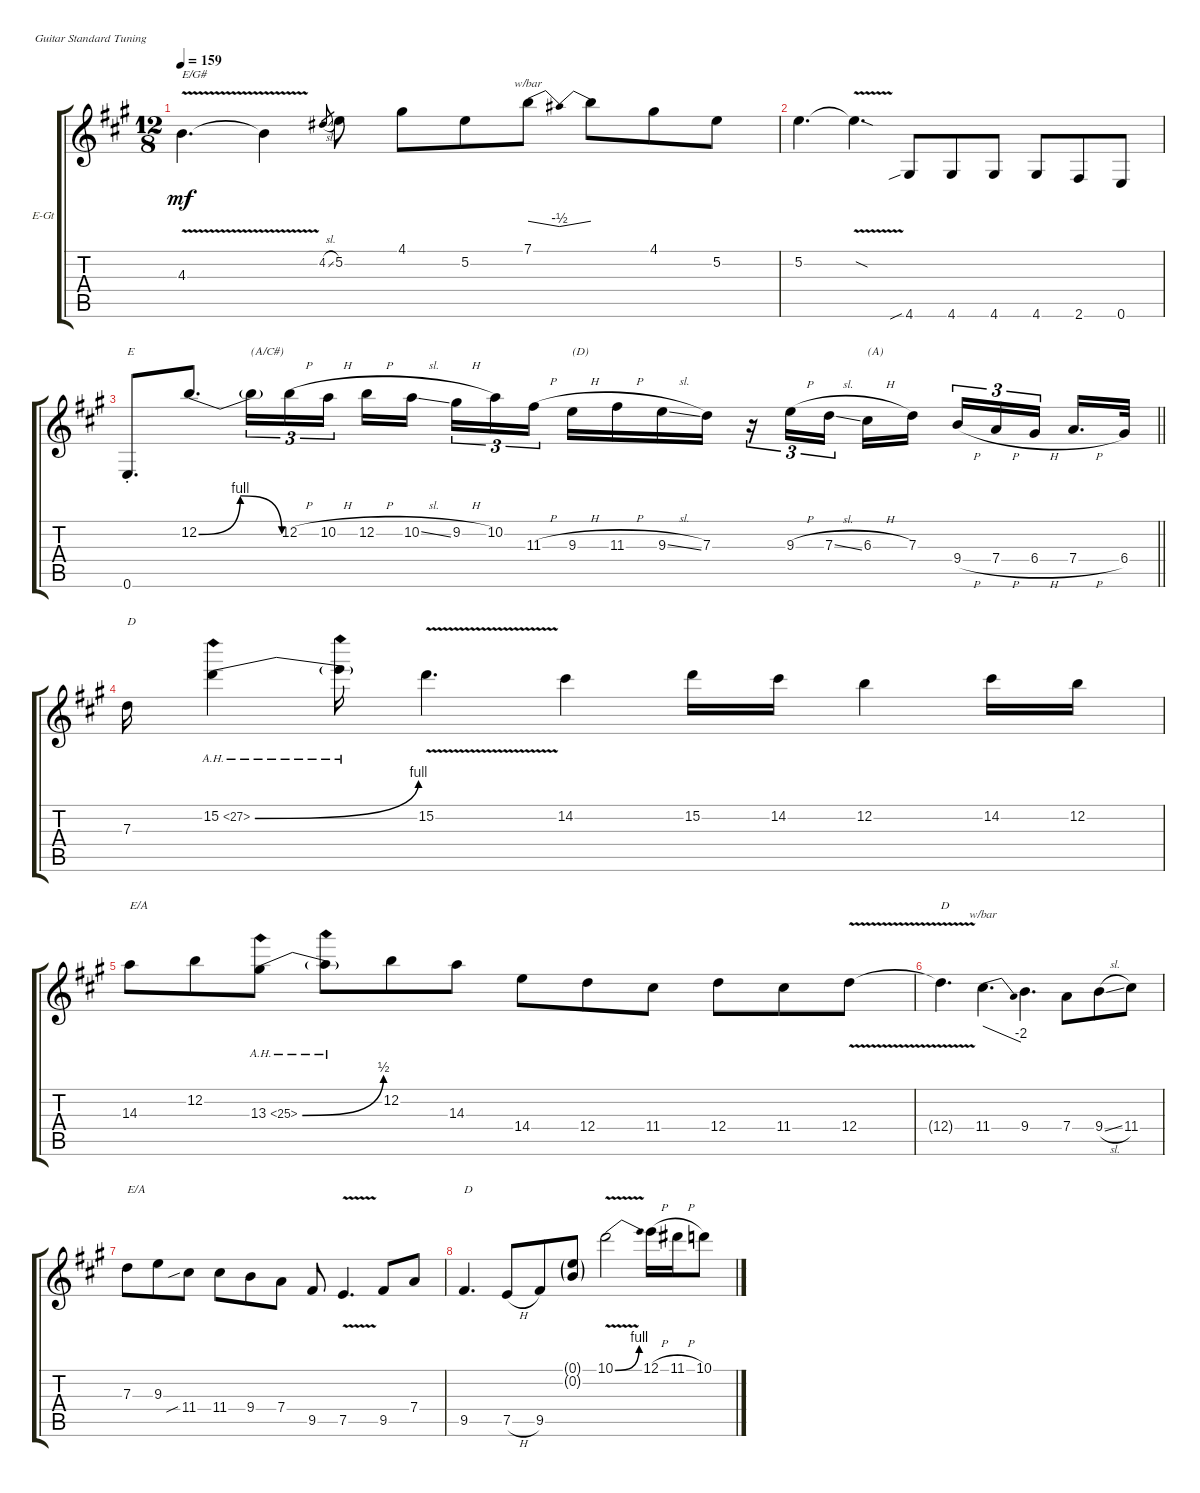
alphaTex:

\defaultSystemsLayout 4
\bracketExtendMode groupsimilarinstruments
\firstSystemTrackNameOrientation horizontal
\otherSystemsTrackNameOrientation horizontal
\track ("Electric Guitar" "E-Gt") {instrument distortionguitar}
\staff {score tabs}
\tuning (E4 B3 G3 D3 A2 E2)
\ts (12 8)
\tempo 159
\clef g2
\ks a
4.3{v}.4{d txt "E/G#" dy mf} 4.3{v t}.4 4.2{sl}.8{gr} 5.2.8 4.1.8 5.2.8 7.1.8{tbe (dip default 0 0 4.8 -2 12 -2 19.8 0)} 7.1{t}.8 4.1.8 5.2.8 |
5.2.4{d} 5.2{v sod t}.4{d} 4.6{sib}.8 4.6.8 4.6.8 4.6.8 2.6.8 0.6.8 |
\barLineRight lightlight
0.6{st}.8{d txt "E"} 12.2{be (bendrelease 0 0 10.2 4 29.4 4 49.8 0)}.8{d} 12.2{t}.16{tu (3 2) txt "(A/C#)"} 12.2{h}.16{tu (3 2)} 10.2{h}.16{tu (3 2)} 12.2{h}.16 10.2{sl}.16 9.2{h}.16{tu (3 2)} 10.2.16{tu (3 2)} 11.3{h}.16{tu (3 2)} 9.3{h}.16{txt "(D)"} 11.3{h}.16 9.3{sl}.16 7.3.16 r.16{tu (3 2)} 9.3{h}.16{tu (3 2)} 7.3{sl}.16{tu (3 2)} 6.3{h}.16{txt "(A)"} 7.3.16 9.4{h}.16{tu (3 2)} 7.4{h}.16{tu (3 2)} 6.4{h}.16{tu (3 2)} 7.4{h}.16{d} 6.4.32 |
7.3.16{txt "D"} 15.2{be (bend 0 0 31.2 4) ah 12}.4 15.2{ah 12 t}.16 15.2{v}.4{d} 14.2.4 15.2.16 14.2.16 12.2.4 14.2.16 12.2.16 |
14.3.8{txt "E/A"} 12.2.8 13.3{be (bend 0 0 22.2 2) ah 12}.8 13.3{ah 12 t}.8 12.2.8 14.3.8 14.4.8 12.4.8 11.4.8 12.4.8 11.4.8 12.4{v}.8 |
12.4{v t}.4{d txt "D"} 11.4.4{d tbe (dive default 0 0 60 -8)} 9.4.4{d} 7.4.8 9.4{sl}.8 11.4.8 |
7.3.8{txt "E/A"} 9.3.8 11.4{sib}.8 11.4.8 9.4.8 7.4.8 9.5.8 7.5{v}.4{d} 9.5.8 7.4.8 |
9.5.4{d txt "D"} 7.5{h}.8 9.5.8 (0.2{g} 0.1{g}).8 10.1{be (bend 0 0 19.2 4) v}.2 12.1{h}.16 11.1{h}.16 10.1.8
